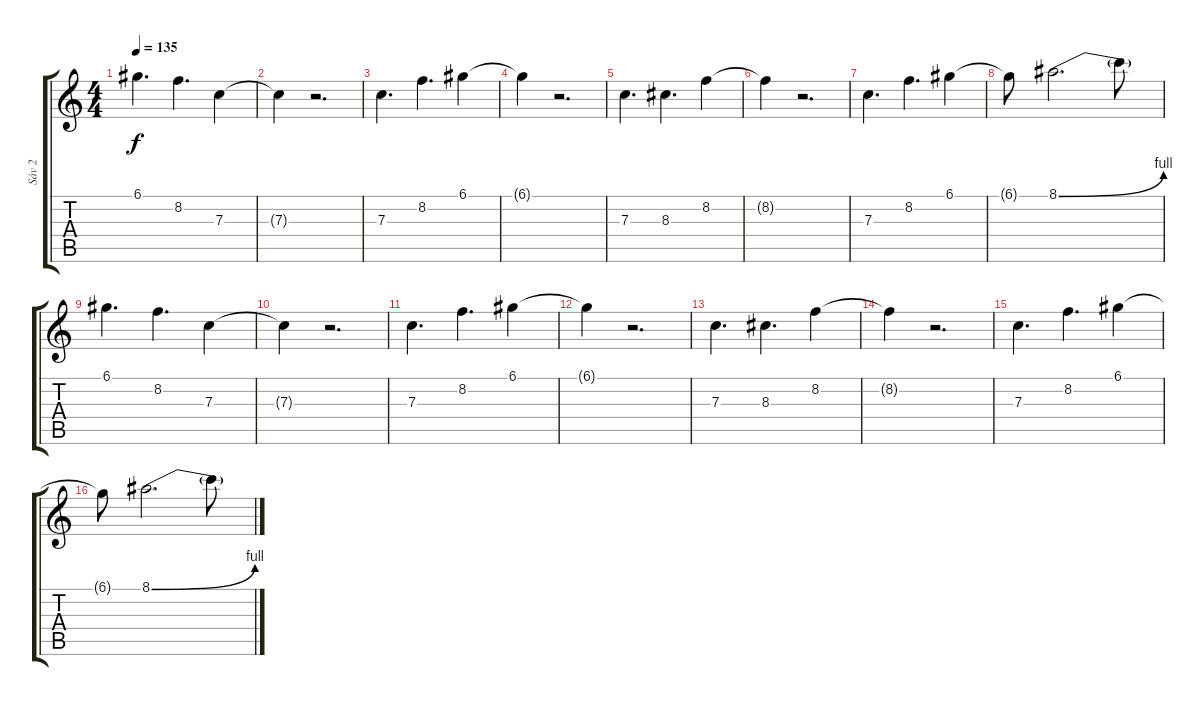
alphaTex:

\track ("Sáv 2" "Sáv 2") {instrument distortionguitar}
\staff {score tabs}
\tuning (D4 A3 F3 C3 G2 C2) {hide}
\ts (4 4)
\tempo 135
\clef g2
\ks c
6.1.4{d dy f} 8.2.4{d} 7.3.4 |
7.3{t}.4 r.2{d} |
7.3.4{d} 8.2.4{d} 6.1.4 |
6.1{t}.4 r.2{d} |
7.3.4{d} 8.3.4{d} 8.2.4 |
8.2{t}.4 r.2{d} |
7.3.4{d} 8.2.4{d} 6.1.4 |
6.1{t}.8 8.1{be (bend 0 0 60 4)}.2{d} 8.1{t}.8 |
6.1.4{d} 8.2.4{d} 7.3.4 |
7.3{t}.4 r.2{d} |
7.3.4{d} 8.2.4{d} 6.1.4 |
6.1{t}.4 r.2{d} |
7.3.4{d} 8.3.4{d} 8.2.4 |
8.2{t}.4 r.2{d} |
7.3.4{d} 8.2.4{d} 6.1.4 |
6.1{t}.8 8.1{be (bend 0 0 60 4)}.2{d} 8.1{t}.8
